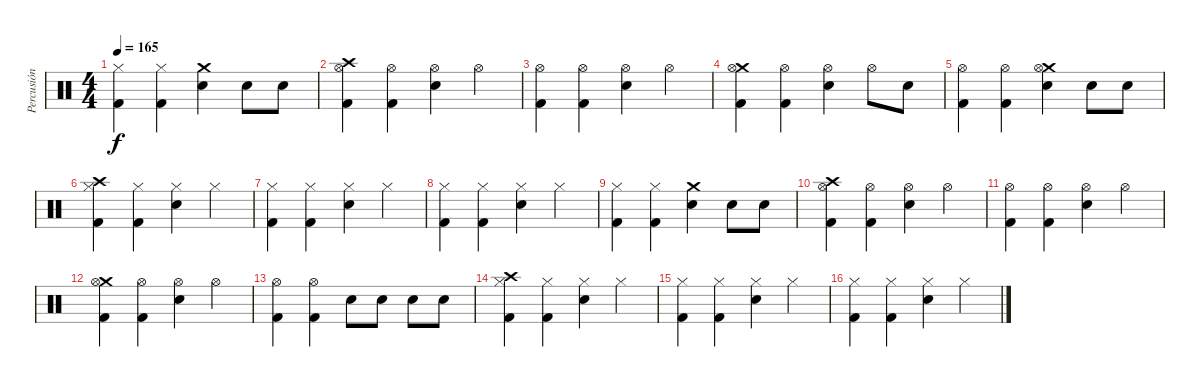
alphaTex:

\track ("Percusión" "Percusión") {instrument percussion}
\staff {score}
\articulation defaults
\ts (4 4)
\tempo 165
\clef neutral
\ks c
("Hi-Hat (closed)" "Kick (hit) 2").4{dy f} ("Hi-Hat (closed)" "Kick (hit) 2").4 ("Crash medium (hit)" "Electric Snare (hit)").4 "Electric Snare (hit)".8 "Electric Snare (hit)".8 |
("Crash high (hit)" "Hi-Hat (open)" "Kick (hit) 2").4 ("Hi-Hat (open)" "Kick (hit) 2").4 ("Hi-Hat (open)" "Electric Snare (hit)").4 "Hi-Hat (open)".4 |
("Hi-Hat (open)" "Kick (hit) 2").4 ("Hi-Hat (open)" "Kick (hit) 2").4 ("Hi-Hat (open)" "Electric Snare (hit)").4 "Hi-Hat (open)".4 |
("Crash medium (hit)" "Hi-Hat (open)" "Kick (hit) 2").4 ("Hi-Hat (open)" "Kick (hit) 2").4 ("Hi-Hat (open)" "Electric Snare (hit)").4 "Hi-Hat (open)".8 "Electric Snare (hit)".8 |
("Hi-Hat (open)" "Kick (hit) 2").4 ("Hi-Hat (open)" "Kick (hit) 2").4 ("Crash medium (hit)" "Hi-Hat (open)" "Electric Snare (hit)").4 "Electric Snare (hit)".8 "Electric Snare (hit)".8 |
("Crash high (hit)" "Hi-Hat (closed)" "Kick (hit) 2").4 ("Hi-Hat (closed)" "Kick (hit) 2").4 ("Hi-Hat (closed)" "Electric Snare (hit)").4 "Hi-Hat (closed)".4 |
("Hi-Hat (closed)" "Kick (hit) 2").4 ("Hi-Hat (closed)" "Kick (hit) 2").4 ("Hi-Hat (closed)" "Electric Snare (hit)").4 "Hi-Hat (closed)".4 |
("Hi-Hat (closed)" "Kick (hit) 2").4 ("Hi-Hat (closed)" "Kick (hit) 2").4 ("Hi-Hat (closed)" "Electric Snare (hit)").4 "Hi-Hat (closed)".4 |
("Hi-Hat (closed)" "Kick (hit) 2").4 ("Hi-Hat (closed)" "Kick (hit) 2").4 ("Crash medium (hit)" "Electric Snare (hit)").4 "Electric Snare (hit)".8 "Electric Snare (hit)".8 |
("Crash high (hit)" "Hi-Hat (open)" "Kick (hit) 2").4 ("Hi-Hat (open)" "Kick (hit) 2").4 ("Hi-Hat (open)" "Electric Snare (hit)").4 "Hi-Hat (open)".4 |
("Hi-Hat (open)" "Kick (hit) 2").4 ("Hi-Hat (open)" "Kick (hit) 2").4 ("Hi-Hat (open)" "Electric Snare (hit)").4 "Hi-Hat (open)".4 |
("Crash medium (hit)" "Hi-Hat (open)" "Kick (hit) 2").4 ("Hi-Hat (open)" "Kick (hit) 2").4 ("Hi-Hat (open)" "Electric Snare (hit)").4 "Hi-Hat (open)".4 |
("Hi-Hat (open)" "Kick (hit) 2").4 ("Hi-Hat (open)" "Kick (hit) 2").4 "Electric Snare (hit)".8 "Electric Snare (hit)".8 "Electric Snare (hit)".8 "Electric Snare (hit)".8 |
("Crash high (hit)" "Hi-Hat (closed)" "Kick (hit) 2").4 ("Hi-Hat (closed)" "Kick (hit) 2").4 ("Hi-Hat (closed)" "Electric Snare (hit)").4 "Hi-Hat (closed)".4 |
("Hi-Hat (closed)" "Kick (hit) 2").4 ("Hi-Hat (closed)" "Kick (hit) 2").4 ("Hi-Hat (closed)" "Electric Snare (hit)").4 "Hi-Hat (closed)".4 |
("Hi-Hat (closed)" "Kick (hit) 2").4 ("Hi-Hat (closed)" "Kick (hit) 2").4 ("Hi-Hat (closed)" "Electric Snare (hit)").4 "Hi-Hat (closed)".4
